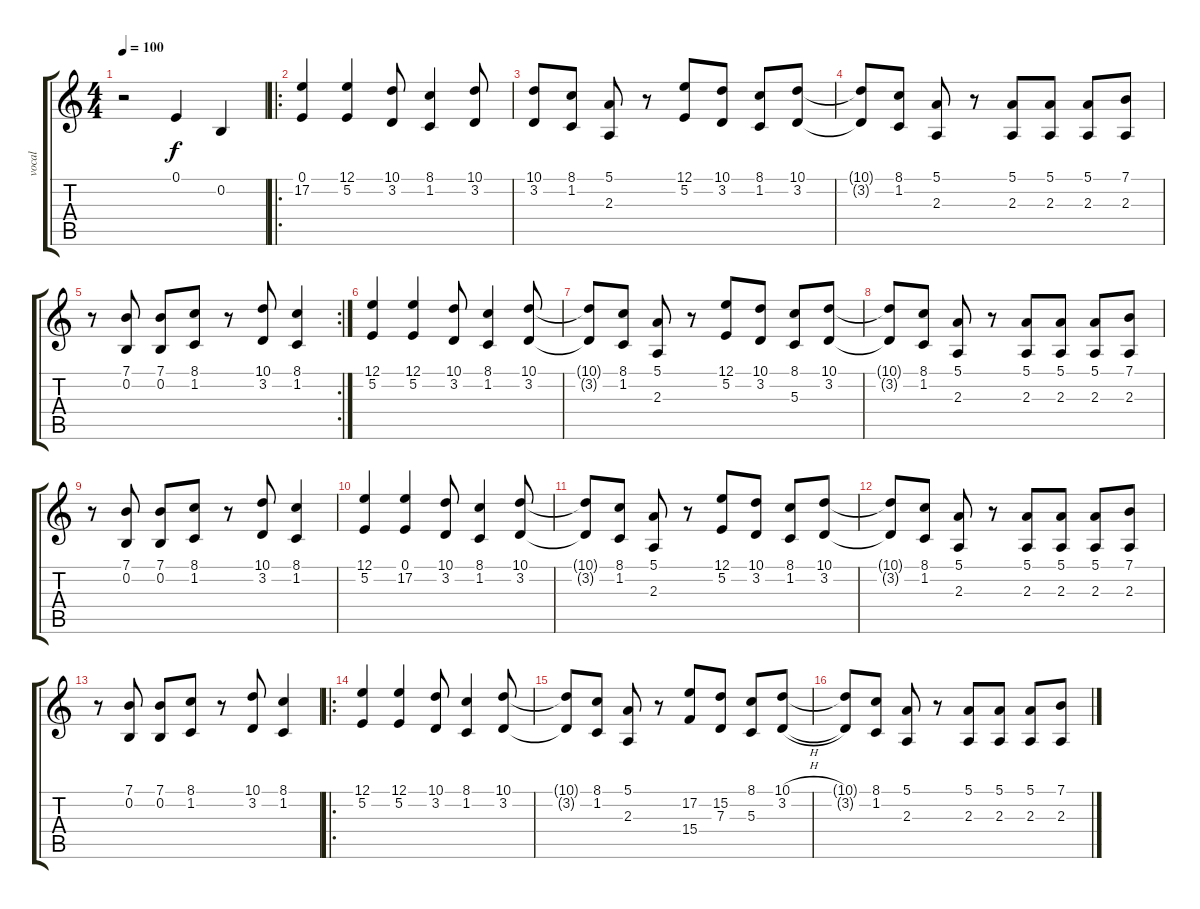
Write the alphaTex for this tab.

\track ("vocal" "vocal") {instrument baritonesax}
\staff {score tabs}
\tuning (E4 B3 G3 D3 A2 E2) {hide}
\ts (4 4)
\tempo 100
\clef g2
\ks c
r.2{dy f} 0.1.4 0.2.4 |
\ro
(0.1 17.2).4 (12.1 5.2).4 (10.1 3.2).8 (8.1 1.2).4 (10.1 3.2).8 |
(10.1 3.2).8 (8.1 1.2).8 (5.1 2.3).8 r.8 (12.1 5.2).8 (10.1 3.2).8 (8.1 1.2).8 (10.1 3.2).8 |
(10.1{t} 3.2{t}).8 (8.1 1.2).8 (5.1 2.3).8 r.8 (5.1 2.3).8 (5.1 2.3).8 (5.1 2.3).8 (7.1 2.3).8 |
\rc 2
r.8 (7.1 0.2).8 (7.1 0.2).8 (8.1 1.2).8 r.8 (10.1 3.2).8 (8.1 1.2).4 |
(12.1 5.2).4 (12.1 5.2).4 (10.1 3.2).8 (8.1 1.2).4 (10.1 3.2).8 |
(10.1{t} 3.2{t}).8 (8.1 1.2).8 (5.1 2.3).8 r.8 (12.1 5.2).8 (10.1 3.2).8 (8.1 5.3).8 (10.1 3.2).8 |
(10.1{t} 3.2{t}).8 (8.1 1.2).8 (5.1 2.3).8 r.8 (5.1 2.3).8 (5.1 2.3).8 (5.1 2.3).8 (7.1 2.3).8 |
r.8 (7.1 0.2).8 (7.1 0.2).8 (8.1 1.2).8 r.8 (10.1 3.2).8 (8.1 1.2).4 |
(12.1 5.2).4 (0.1 17.2).4 (10.1 3.2).8 (8.1 1.2).4 (10.1 3.2).8 |
(10.1{t} 3.2{t}).8 (8.1 1.2).8 (5.1 2.3).8 r.8 (12.1 5.2).8 (10.1 3.2).8 (8.1 1.2).8 (10.1 3.2).8 |
(10.1{t} 3.2{t}).8 (8.1 1.2).8 (5.1 2.3).8 r.8 (5.1 2.3).8 (5.1 2.3).8 (5.1 2.3).8 (7.1 2.3).8 |
r.8 (7.1 0.2).8 (7.1 0.2).8 (8.1 1.2).8 r.8 (10.1 3.2).8 (8.1 1.2).4 |
\ro
(12.1 5.2).4 (12.1 5.2).4 (10.1 3.2).8 (8.1 1.2).4 (10.1 3.2).8 |
(10.1{t} 3.2{t}).8 (8.1 1.2).8 (5.1 2.3).8 r.8 (17.2 15.4).8 (15.2 7.3).8 (8.1 5.3).8 (10.1{h} 3.2{h}).8 |
(10.1{t} 3.2{t}).8 (8.1 1.2).8 (5.1 2.3).8 r.8 (5.1 2.3).8 (5.1 2.3).8 (5.1 2.3).8 (7.1 2.3).8
